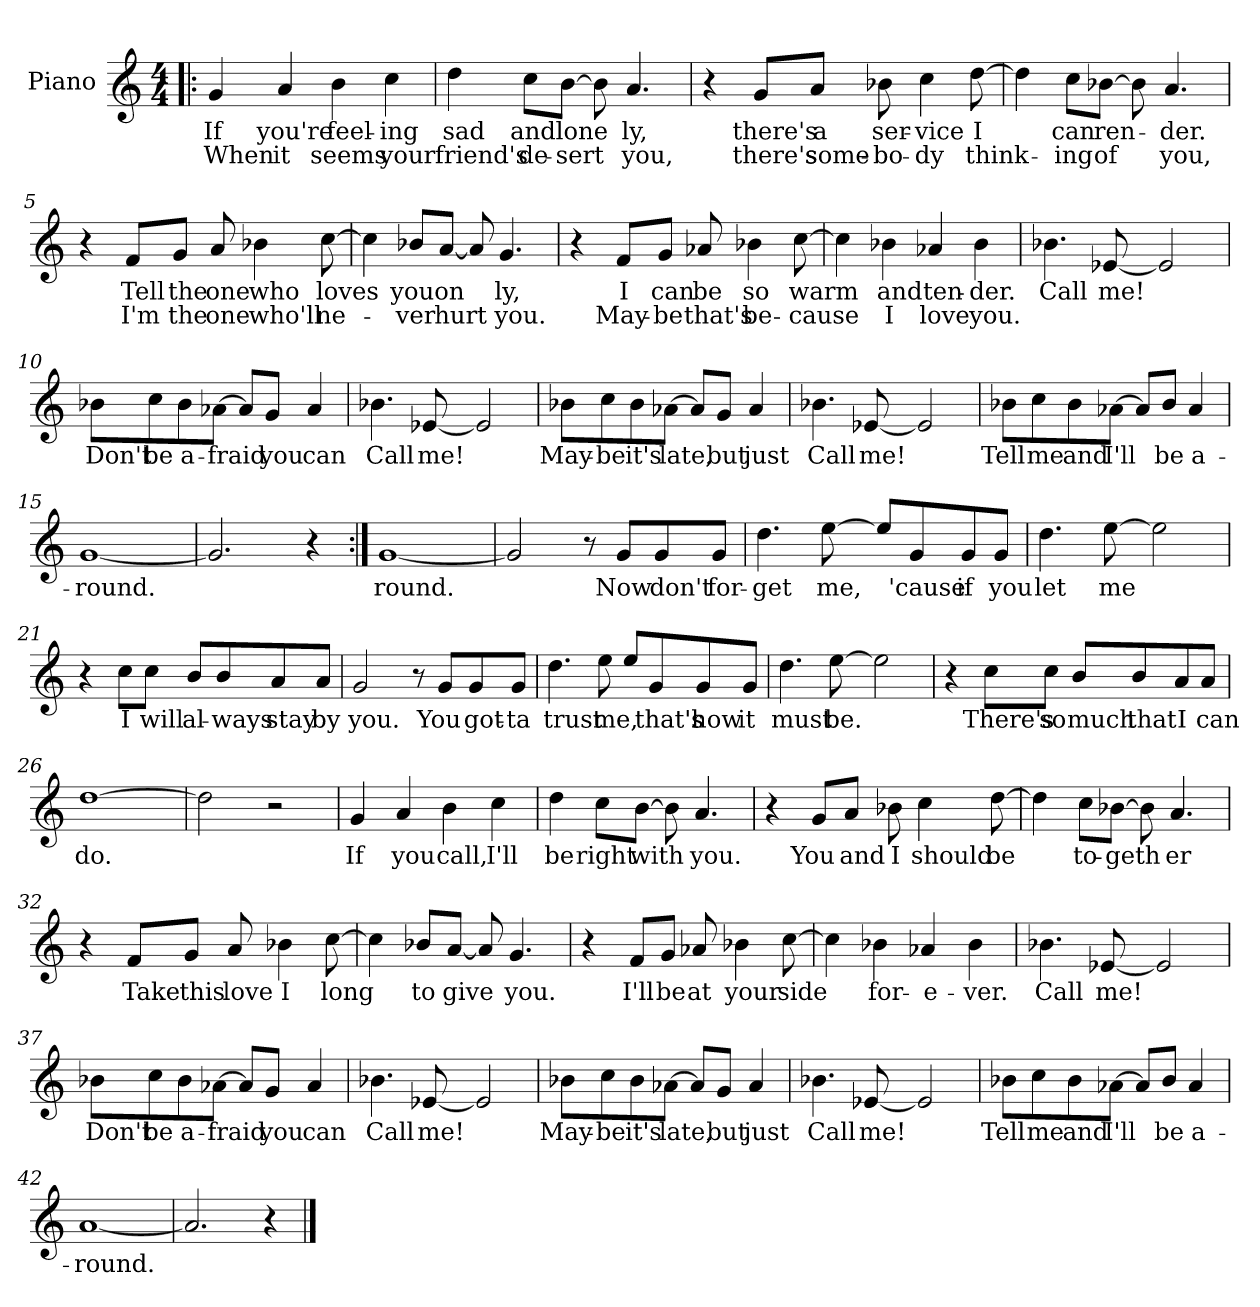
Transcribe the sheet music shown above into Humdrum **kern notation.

**kern	**text	**text
*part1	*part1	*part1
*staff1	*staff1	*staff1
*I"Piano	*	*
*I'Pno	*	*
*clefG2	*	*
*M4/4	*	*
=1!|:	=1!|:	=1!|:
4g/	If	When
4a/	you're	it
4b\	feel-	seems
4cc\	-ing	your
=2	=2	=2
4dd\	sad	friend's
8cc\L	and	de-
[8b\J	lone	-sert
8b\]	.	.
4.a/	ly,	you,
=3	=3	=3
4r	.	.
8g/L	there's	there's
8a/J	a	some-
8b-X\	ser-	-bo-
4cc\	-vice	-dy
[8dd\	I	think-
=4	=4	=4
4dd\]	.	.
8cc\L	can	ing
[8b-X\J	ren-	of
8b-\]	.	.
4.a/	der.	you,
!!LO:LB:g=z
=5	=5	=5
4r	.	.
8f/L	Tell	I'm
8g/J	the	the
8a/	one	one
4b-X\	who	who'll
[8cc\	loves	ne-
=6	=6	=6
4cc\]	.	.
8b-X/L	you	ver
[8a/J	on	hurt
8a/]	.	.
4.g/	ly,	you.
=7	=7	=7
4r	.	.
8f/L	I	May-
8g/J	can	-be
8a-X/	be	that's
4b-X\	so	be-
[8cc\	warm	-cause
=8	=8	=8
4cc\]	.	.
4b-X\	and	I
4a-X/	ten-	love
4b-\	-der.	you.
!!LO:LB:g=z
=9	=9	=9
4.b-X\	Call	.
[8e-X/	me!	.
2e-/]	.	.
=10	=10	=10
8b-X\L	Don't	.
8cc\	be	.
8b-\	a-	.
[8a-X\J	-fraid	.
8a-/L]	.	.
8g/J	you	.
4a-/	can	.
=11	=11	=11
4.b-X\	Call	.
[8e-X/	me!	.
2e-/]	.	.
!!LO:LB:g=z
=12	=12	=12
8b-X\L	May-	.
8cc\	-be	.
8b-\	it's	.
[8a-X\J	late,	.
8a-/L]	.	.
8g/J	but	.
4a-/	just	.
=13	=13	=13
4.b-X\	Call	.
[8e-X/	me!	.
2e-/]	.	.
=14	=14	=14
8b-X\L	Tell	.
8cc\	me	.
8b-\	and	.
[8a-X\J	I'll	.
8a-/L]	.	.
8b-/J	be	.
4a-/	a-	.
!!LO:LB:g=z
=15	=15	=15
[1g	-round.	.
=16	=16	=16
2.g/]	.	.
4r	.	.
=17:|!	=17:|!	=17:|!
[1g	-round.	.
=18	=18	=18
2g/]	.	.
8r	.	.
8g/L	Now	.
8g/	don't	.
8g/J	for-	.
!!LO:LB:g=z
=19	=19	=19
4.dd\	-get	.
[8ee\	me,	.
8ee/L]	.	.
8g/	'cause	.
8g/	if	.
8g/J	you	.
=20	=20	=20
4.dd\	let	.
[8ee\	me	.
2ee\]	.	.
=21	=21	=21
4r	.	.
8cc\L	I	.
8cc\J	will	.
8b/L	al-	.
8b/	-ways	.
8a/	stay	.
8a/J	by	.
!!LO:LB:g=z
=22	=22	=22
2g/	you.	.
8r	.	.
8g/L	You	.
8g/	got-	.
8g/J	-ta	.
=23	=23	=23
4.dd\	trust	.
8ee\	me,	.
8ee/L	.	.
8g/	that's	.
8g/	how	.
8g/J	it	.
=24	=24	=24
4.dd\	must	.
[8ee\	be.	.
2ee\]	.	.
!!LO:PB:g=z
=25	=25	=25
4r	.	.
8cc\L	There's	.
8cc\J	so	.
8b/L	much	.
8b/	that	.
8a/	I	.
8a/J	can	.
=26	=26	=26
[1dd	do.	.
=27	=27	=27
2dd\]	.	.
2r	.	.
=28	=28	=28
4g/	If	.
4a/	you	.
4b\	call,	.
4cc\	I'll	.
!!LO:LB:g=z
=29	=29	=29
4dd\	be	.
8cc\L	right	.
[8b\J	with	.
8b\]	.	.
4.a/	you.	.
=30	=30	=30
4r	.	.
8g/L	You	.
8a/J	and	.
8b-X\	I	.
4cc\	should	.
[8dd\	be	.
=31	=31	=31
4dd\]	.	.
8cc\L	to-	.
[8b-X\J	-geth	.
8b-\]	.	.
4.a/	er	.
!!LO:LB:g=z
=32	=32	=32
4r	.	.
8f/L	Take	.
8g/J	this	.
8a/	love	.
4b-X\	I	.
[8cc\	long	.
=33	=33	=33
4cc\]	.	.
8b-X/L	to	.
[8a/J	give	.
8a/]	.	.
4.g/	you.	.
!!LO:LB:g=z
=34	=34	=34
4r	.	.
8f/L	I'll	.
8g/J	be	.
8a-X/	at	.
4b-X\	your	.
[8cc\	side	.
=35	=35	=35
4cc\]	.	.
4b-X\	for-	.
4a-X/	-e-	.
4b-\	-ver.	.
=36	=36	=36
4.b-X\	Call	.
[8e-X/	me!	.
2e-/]	.	.
!!LO:LB:g=z
=37	=37	=37
8b-X\L	Don't	.
8cc\	be	.
8b-\	a-	.
[8a-X\J	-fraid	.
8a-/L]	.	.
8g/J	you	.
4a-/	can	.
=38	=38	=38
4.b-X\	Call	.
[8e-X/	me!	.
2e-/]	.	.
!!LO:LB:g=z
=39	=39	=39
8b-X\L	May-	.
8cc\	-be	.
8b-\	it's	.
[8a-X\J	late,	.
8a-/L]	.	.
8g/J	but	.
4a-/	just	.
=40	=40	=40
4.b-X\	Call	.
[8e-X/	me!	.
2e-/]	.	.
=41	=41	=41
8b-X\L	Tell	.
8cc\	me	.
8b-\	and	.
[8a-X\J	I'll	.
8a-/L]	.	.
8b-/J	be	.
4a-/	a-	.
!!LO:LB:g=z
=42	=42	=42
[1a	-round.	.
=43	=43	=43
2.a/]	.	.
4r	.	.
==	==	==
*-	*-	*-
